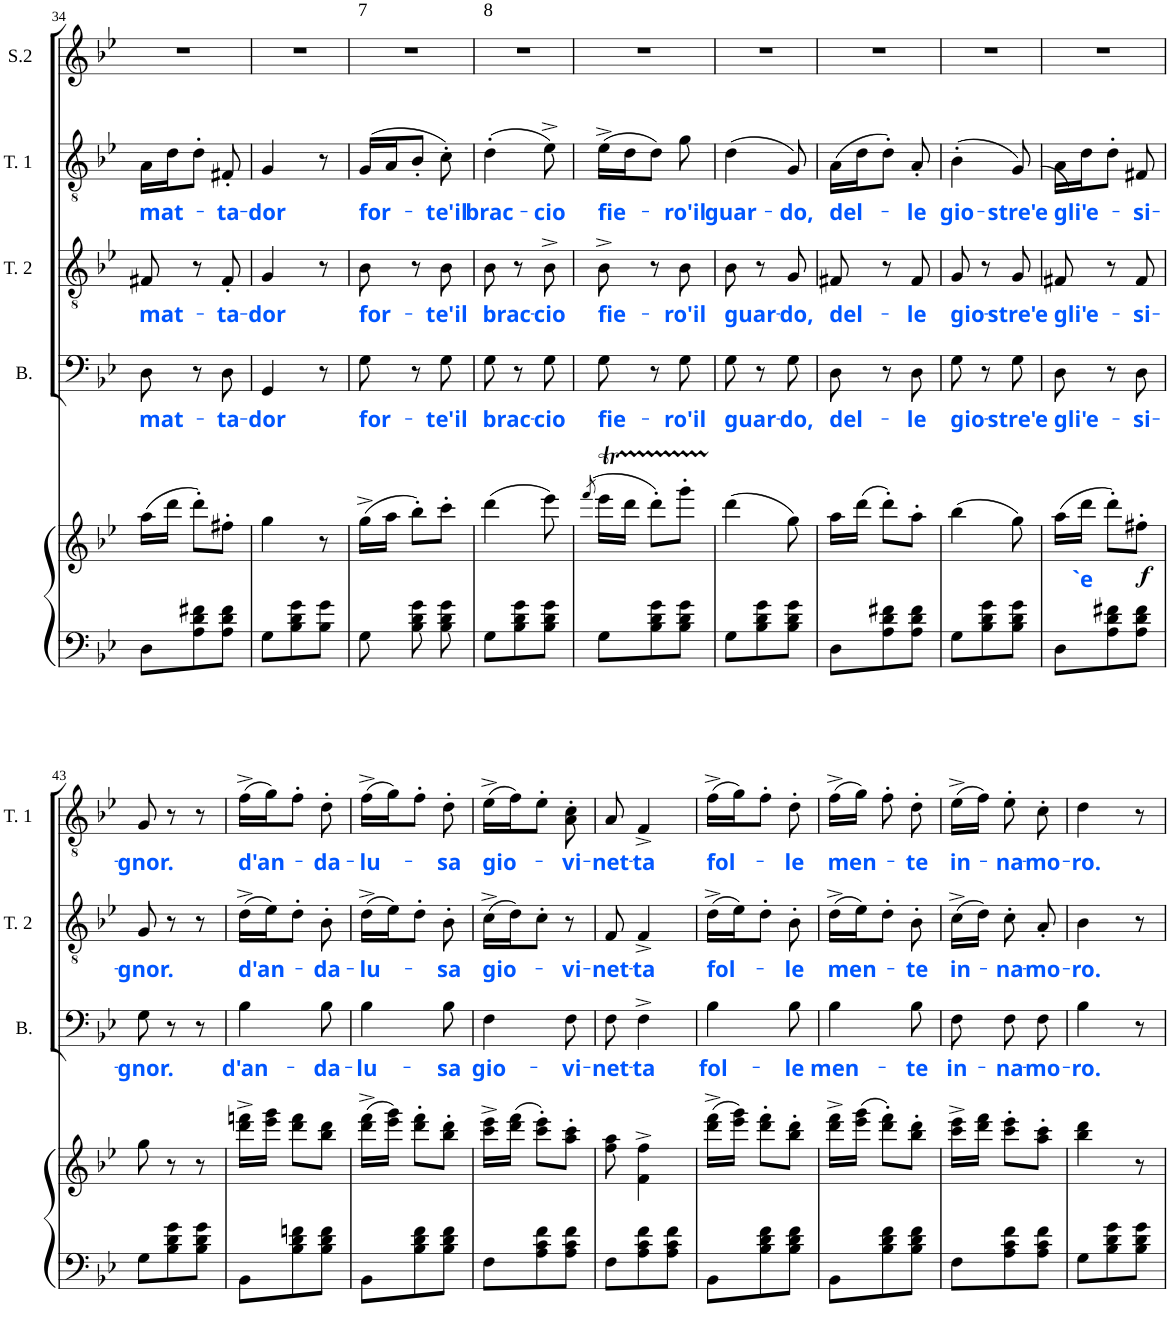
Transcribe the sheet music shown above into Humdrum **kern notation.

**kern	**kern	**text	**dynam	**kern	**text	**kern	**text	**kern	**text
*part5	*part4	*part4	*part4	*part3	*part3	*part2	*part2	*part1	*part1
*staff5	*staff4	*staff4	*staff4	*staff3	*staff3	*staff2	*staff2	*staff1	*staff1
*	*	*	*	*I"Bass	*	*I"Tenor 2	*	*I"Tenor 1	*
*	*	*	*	*I'B.	*	*I'T. 2	*	*I'T. 1	*
!!LO:PB:g=z
*clefF4	*clefG2	*	*	*clefF4	*	*clefGv2	*	*clefGv2	*
*k[b-e-]	*k[b-e-]	*	*	*k[b-e-]	*	*k[b-e-]	*	*k[b-e-]	*
*B-:	*B-:	*	*	*B-:	*	*B-:	*	*B-:	*
*M3/8	*M3/8	*	*	*M3/8	*	*M3/8	*	*M3/8	*
=34	=34	=34	=34	=34	=34	=34	=34	=34	=34
!	!	!	!	!	!LO:LY:b:color=#0055FF	!	!LO:LY:b:color=#0055FF	!	!LO:LY:b:color=#0055FF
8D\L	(16aa\LL	.	.	8D\	mat-	8F#X/	mat-	16A\LL	mat-
.	16ddd\JJ	.	.	.	.	.	.	16d\J	.
8A\ 8d\ 8f#X\	8ddd'\L)	.	.	8r	.	8r	.	8d'\J	.
!	!	!	!	!	!LO:LY:b:color=#0055FF	!	!LO:LY:b:color=#0055FF	!	!LO:LY:b:color=#0055FF
8A\ 8d\ 8f#\J	8ff#X'\J	.	.	8D\	-ta-	8F#'/	-ta-	8F#X'/	-ta-
=35	=35	=35	=35	=35	=35	=35	=35	=35	=35
!	!	!	!	!	!LO:LY:b:color=#0055FF	!	!LO:LY:b:color=#0055FF	!	!LO:LY:b:color=#0055FF
8G\L	4gg\	.	.	4GG/	-dor	4G/	-dor	4G/	-dor
8B-\ 8d\ 8g\	.	.	.	.	.	.	.	.	.
8B-\ 8g\J	8r	.	.	8r	.	8r	.	8r	.
=36	=36	=36	=36	=36	=36	=36	=36	=36	=36
!	!	!	!	!	!LO:LY:b:color=#0055FF	!	!LO:LY:b:color=#0055FF	!	!LO:LY:b:color=#0055FF
8G\	(16gg^\LL	.	.	8G\	for-	8B-\	for-	(16G/LL	for-
.	16aa\JJ	.	.	.	.	.	.	16A/J	.
8B-\ 8d\ 8g\	8bb-'\L)	.	.	8r	.	8r	.	8B-'/J	.
!	!	!	!	!	!LO:LY:b:color=#0055FF	!	!LO:LY:b:color=#0055FF	!	!LO:LY:b:color=#0055FF
8B-\ 8d\ 8g\	8ccc'\J	.	.	8G\	-te'il	8B-\	-te'il	8c'\)	-te'il
=37	=37	=37	=37	=37	=37	=37	=37	=37	=37
!	!	!	!	!	!LO:LY:b:color=#0055FF	!	!LO:LY:b:color=#0055FF	!	!LO:LY:b:color=#0055FF
8G\L	(4ddd\	.	.	8G\	brac-	8B-\	brac-	(4d'\	brac-
8B-\ 8d\ 8g\	.	.	.	8r	.	8r	.	.	.
!	!	!	!	!	!LO:LY:b:color=#0055FF	!	!LO:LY:b:color=#0055FF	!	!LO:LY:b:color=#0055FF
8B-\ 8d\ 8g\J	8eee-\)	.	.	8G\	-cio	8B-^\	-cio	8e-^\)	-cio
=38	=38	=38	=38	=38	=38	=38	=38	=38	=38
.	(8qfff/	.	.	.	.	.	.	.	.
!	!	!	!	!	!LO:LY:b:color=#0055FF	!	!LO:LY:b:color=#0055FF	!	!LO:LY:b:color=#0055FF
8G\L	16eee-T\LL	.	.	8G\	fie-	8B-^\	fie-	(16e-^\LL	fie-
.	16ddd\JJ	.	.	.	.	.	.	16d\J	.
8B-\ 8d\ 8g\	8ddd'\L)	.	.	8r	.	8r	.	8d\J)	.
!	!	!	!	!	!LO:LY:b:color=#0055FF	!	!LO:LY:b:color=#0055FF	!	!LO:LY:b:color=#0055FF
8B-\ 8d\ 8g\J	8gggTTT'\J	.	.	8G\	-ro'il	8B-\	-ro'il	8g\	-ro'il
=39	=39	=39	=39	=39	=39	=39	=39	=39	=39
!	!	!	!	!	!LO:LY:b:color=#0055FF	!	!LO:LY:b:color=#0055FF	!	!LO:LY:b:color=#0055FF
8G\L	(4ddd\	.	.	8G\	guar-	8B-\	guar-	(4d\	guar-
8B-\ 8d\ 8g\	.	.	.	8r	.	8r	.	.	.
!	!	!	!	!	!LO:LY:b:color=#0055FF	!	!LO:LY:b:color=#0055FF	!	!LO:LY:b:color=#0055FF
8B-\ 8d\ 8g\J	8gg\)	.	.	8G\	-do,	8G/	-do,	8G/)	-do,
=40	=40	=40	=40	=40	=40	=40	=40	=40	=40
!	!	!	!	!	!LO:LY:b:color=#0055FF	!	!LO:LY:b:color=#0055FF	!	!LO:LY:b:color=#0055FF
8D\L	16aa\LL	.	.	8D\	del-	8F#X/	del-	(16A\LL	del-
.	(16ddd\JJ	.	.	.	.	.	.	16d\J	.
8A\ 8d\ 8f#X\	8ddd'\L)	.	.	8r	.	8r	.	8d'\J)	.
!	!	!	!	!	!LO:LY:b:color=#0055FF	!	!LO:LY:b:color=#0055FF	!	!LO:LY:b:color=#0055FF
8A\ 8d\ 8f#\J	8aa'\J	.	.	8D\	-le	8F#/	-le	8A'/	-le
=41	=41	=41	=41	=41	=41	=41	=41	=41	=41
!	!	!	!	!	!LO:LY:b:color=#0055FF	!	!LO:LY:b:color=#0055FF	!	!LO:LY:b:color=#0055FF
8G\L	(4bb-\	.	.	8G\	gio-	8G/	gio-	(4B-'\	gio-
8B-\ 8d\ 8g\	.	.	.	8r	.	8r	.	.	.
!	!	!	!	!	!LO:LY:b:color=#0055FF	!	!LO:LY:b:color=#0055FF	!	!LO:LY:b:color=#0055FF
8B-\ 8d\ 8g\J	8gg\)	.	.	8G\	-stre'e	8G/	-stre'e	8G/)	-stre'e
=42	=42	=42	=42	=42	=42	=42	=42	=42	=42
!	!	!	!	!	!LO:LY:b:color=#0055FF	!	!LO:LY:b:color=#0055FF	!	!LO:LY:b:color=#0055FF
8D\L	(16aa\LL	.	.	8D\	gli'e-	8F#X/	gli'e-	16A\LL	gli'e-
!	!	!LO:LY:b:color=#0055FF	!	!	!	!	!	!	!
.	16ddd\JJ	`e	.	.	.	.	.	16d\J	.
8A\ 8d\ 8f#X\	8ddd'\L)	.	.	8r	.	8r	.	(8d'\J	.
!	!	!	!LO:DY:b	!	!LO:LY:b:color=#0055FF	!	!LO:LY:b:color=#0055FF	!	!LO:LY:b:color=#0055FF
8A\ 8d\ 8f#\J	8ff#X'\J	.	f	8D\	-si-	8F#/	-si-	8F#X/)	-si-
!!LO:LB:g=z
=43	=43	=43	=43	=43	=43	=43	=43	=43	=43
!	!	!	!	!	!LO:LY:b:color=#0055FF	!	!LO:LY:b:color=#0055FF	!	!LO:LY:b:color=#0055FF
8G\L	8gg\	.	.	8G\	-gnor.	8G/	-gnor.	8G/	-gnor.
8B-\ 8d\ 8g\	8r	.	.	8r	.	8r	.	8r	.
8B-\ 8d\ 8g\J	8r	.	.	8r	.	8r	.	8r	.
=44	=44	=44	=44	=44	=44	=44	=44	=44	=44
!	!	!	!	!	!LO:LY:b:color=#0055FF	!	!LO:LY:b:color=#0055FF	!	!LO:LY:b:color=#0055FF
8BB-\L	16ddd\^ 16fffn\^LL	.	.	4B-\	d'an-	(16d^\LL	d'an-	(16f^\LL	d'an-
.	16eee-\ 16ggg\JJ	.	.	.	.	16e-\J)	.	16g\J)	.
8B-\ 8d\ 8fn\	8ddd\ 8fff\L	.	.	.	.	8d'\J	.	8f'\J	.
!	!	!	!	!	!LO:LY:b:color=#0055FF	!	!LO:LY:b:color=#0055FF	!	!LO:LY:b:color=#0055FF
8B-\ 8d\ 8f\J	8bb-\ 8ddd\J	.	.	8B-\	-da-	8B-'\	-da-	8d'\	-da-
=45	=45	=45	=45	=45	=45	=45	=45	=45	=45
!	!	!	!	!	!LO:LY:b:color=#0055FF	!	!LO:LY:b:color=#0055FF	!	!LO:LY:b:color=#0055FF
8BB-\L	(16ddd\^ 16fff\^LL	.	.	4B-\	-lu-	(16d^\LL	-lu-	(16f^\LL	-lu-
.	16eee-\ 16ggg\JJ)	.	.	.	.	16e-\J)	.	16g\J)	.
8B-\ 8d\ 8f\	8ddd\' 8fff\'L	.	.	.	.	8d'\J	.	8f'\J	.
!	!	!	!	!	!LO:LY:b:color=#0055FF	!	!LO:LY:b:color=#0055FF	!	!LO:LY:b:color=#0055FF
8B-\ 8d\ 8f\J	8bb-\' 8ddd\'J	.	.	8B-\	-sa	8B-'\	-sa	8d'\	-sa
=46	=46	=46	=46	=46	=46	=46	=46	=46	=46
!	!	!	!	!	!LO:LY:b:color=#0055FF	!	!LO:LY:b:color=#0055FF	!	!LO:LY:b:color=#0055FF
8F\L	16ccc\^ 16eee-\^LL	.	.	4F\	gio-	(16c^\LL	gio-	(16e-^\LL	gio-
.	(16ddd\ 16fff\JJ	.	.	.	.	16d\J)	.	16f\J)	.
8A\ 8c\ 8f\	8ccc\' 8eee-\'L)	.	.	.	.	8c'\J	.	8e-'\J	.
!	!	!	!	!	!LO:LY:b:color=#0055FF	!	!LO:LY:b:color=#0055FF	!	!LO:LY:b:color=#0055FF
8A\ 8c\ 8f\J	8aa\' 8ccc\'J	.	.	8F\	-vi-	8r	-vi-	8A\' 8c\'	-vi-
=47	=47	=47	=47	=47	=47	=47	=47	=47	=47
!	!	!	!	!	!LO:LY:b:color=#0055FF	!	!LO:LY:b:color=#0055FF	!	!LO:LY:b:color=#0055FF
8F\L	8ff\ 8aa\	.	.	8F\	-net-	8F/	-net-	8A/	-net-
!	!	!	!	!	!LO:LY:b:color=#0055FF	!	!LO:LY:b:color=#0055FF	!	!LO:LY:b:color=#0055FF
8A\ 8c\ 8f\	4f\^ 4ff\^	.	.	4F^\	-ta	4F^/	-ta	4F^/	-ta
8A\ 8c\ 8f\J	.	.	.	.	.	.	.	.	.
=48	=48	=48	=48	=48	=48	=48	=48	=48	=48
!	!	!	!	!	!LO:LY:b:color=#0055FF	!	!LO:LY:b:color=#0055FF	!	!LO:LY:b:color=#0055FF
8BB-\L	(16ddd\^ 16fff\^LL	.	.	4B-\	fol-	(16d^\LL	fol-	(16f^\LL	fol-
.	16eee-\ 16ggg\JJ)	.	.	.	.	16e-\J)	.	16g\J)	.
8B-\ 8d\ 8f\	8ddd\' 8fff\'L	.	.	.	.	8d'\J	.	8f'\J	.
!	!	!	!	!	!LO:LY:b:color=#0055FF	!	!LO:LY:b:color=#0055FF	!	!LO:LY:b:color=#0055FF
8B-\ 8d\ 8f\J	8bb-\' 8ddd\'J	.	.	8B-\	-le	8B-'\	-le	8d'\	-le
=49	=49	=49	=49	=49	=49	=49	=49	=49	=49
!	!	!	!	!	!LO:LY:b:color=#0055FF	!	!LO:LY:b:color=#0055FF	!	!LO:LY:b:color=#0055FF
8BB-\L	16ddd\^ 16fff\^LL	.	.	4B-\	men-	(16d^\LL	men-	(16f^\LL	men-
.	(16eee-\ 16ggg\JJ	.	.	.	.	16e-\J)	.	16g\JJ)	.
8B-\ 8d\ 8f\	8ddd\' 8fff\'L)	.	.	.	.	8d'\J	.	8f'\	.
!	!	!	!	!	!LO:LY:b:color=#0055FF	!	!LO:LY:b:color=#0055FF	!	!LO:LY:b:color=#0055FF
8B-\ 8d\ 8f\J	8bb-\' 8ddd\'J	.	.	8B-\	-te	8B-'\	-te	8d'\	-te
=50	=50	=50	=50	=50	=50	=50	=50	=50	=50
!	!	!	!	!	!LO:LY:b:color=#0055FF	!	!LO:LY:b:color=#0055FF	!	!LO:LY:b:color=#0055FF
8F\L	16ccc\^ 16eee-\^LL	.	.	8F\L	in-	(16c^\LL	in-	(16e-^\LL	in-
.	16ddd\ 16fff\JJ	.	.	.	.	16d\JJ)	.	16f\JJ)	.
!	!	!	!	!	!LO:LY:b:color=#0055FF	!	!LO:LY:b:color=#0055FF	!	!LO:LY:b:color=#0055FF
8A\ 8c\ 8f\	8ccc\' 8eee-\'L	.	.	8F\	-na-	8c'\	-na-	8e-'\	-na-
!	!	!	!	!	!LO:LY:b:color=#0055FF	!	!LO:LY:b:color=#0055FF	!	!LO:LY:b:color=#0055FF
8A\ 8c\ 8f\J	8aa\' 8ccc\'J	.	.	8F\J	-mo-	8A'/	-mo-	8c'\	-mo-
=51	=51	=51	=51	=51	=51	=51	=51	=51	=51
!	!	!	!	!	!LO:LY:b:color=#0055FF	!	!LO:LY:b:color=#0055FF	!	!LO:LY:b:color=#0055FF
8G\L	4bb-\ 4ddd\	.	.	4B-\	-ro.	4B-\	-ro.	4d\	-ro.
8B-\ 8d\ 8g\	.	.	.	.	.	.	.	.	.
8B-\ 8d\ 8g\J	8r	.	.	8r	.	8r	.	8r	.
=	=	=	=	=	=	=	=	=	=
*-	*-	*-	*-	*-	*-	*-	*-	*-	*-
